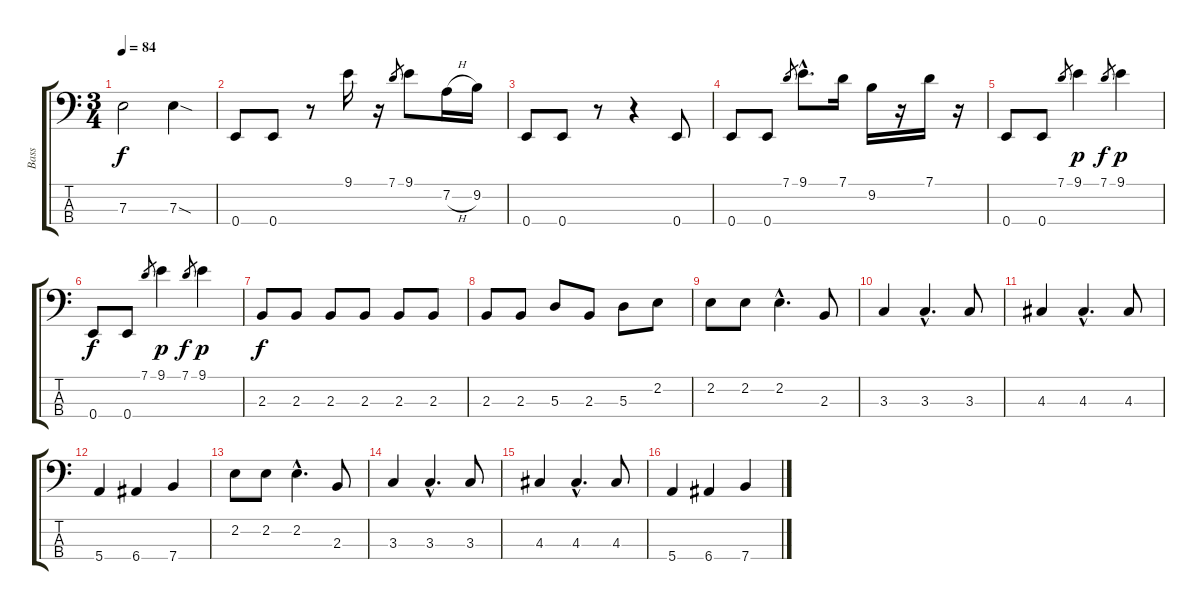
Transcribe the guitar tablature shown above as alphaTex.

\track ("Bass" "Bass") {instrument electricbassfinger}
\staff {score tabs}
\tuning (G2 D2 A1 E1) {hide}
\ts (3 4)
\tempo 84
\clef f4
\ks c
7.3.2{dy f} 7.3{sod}.4 |
0.4.8 0.4.8 r.8 9.1.16 r.16 7.1.8{gr} 9.1.8 7.2{h}.16 9.2.16 |
0.4.8 0.4.8 r.8 r.4 0.4.8 |
0.4.8 0.4.8 7.1.8{gr} 9.1{hac}.8{d} 7.1.16 9.2.16 r.16 7.1.16 r.16 |
0.4.8 0.4.8 7.1.8{gr} 9.1.4{dy p} 7.1.8{gr dy f} 9.1.4{dy p} |
0.4.8{dy f} 0.4.8 7.1.8{gr} 9.1.4{dy p} 7.1.8{gr dy f} 9.1.4{dy p} |
2.3.8{dy f} 2.3.8 2.3.8 2.3.8 2.3.8 2.3.8 |
2.3.8 2.3.8 5.3.8 2.3.8 5.3.8 2.2.8 |
2.2.8 2.2.8 2.2{hac}.4{d} 2.3.8 |
3.3.4 3.3{hac}.4{d} 3.3.8 |
4.3.4 4.3{hac}.4{d} 4.3.8 |
5.4.4 6.4.4 7.4.4 |
2.2.8 2.2.8 2.2{hac}.4{d} 2.3.8 |
3.3.4 3.3{hac}.4{d} 3.3.8 |
4.3.4 4.3{hac}.4{d} 4.3.8 |
5.4.4 6.4.4 7.4.4
